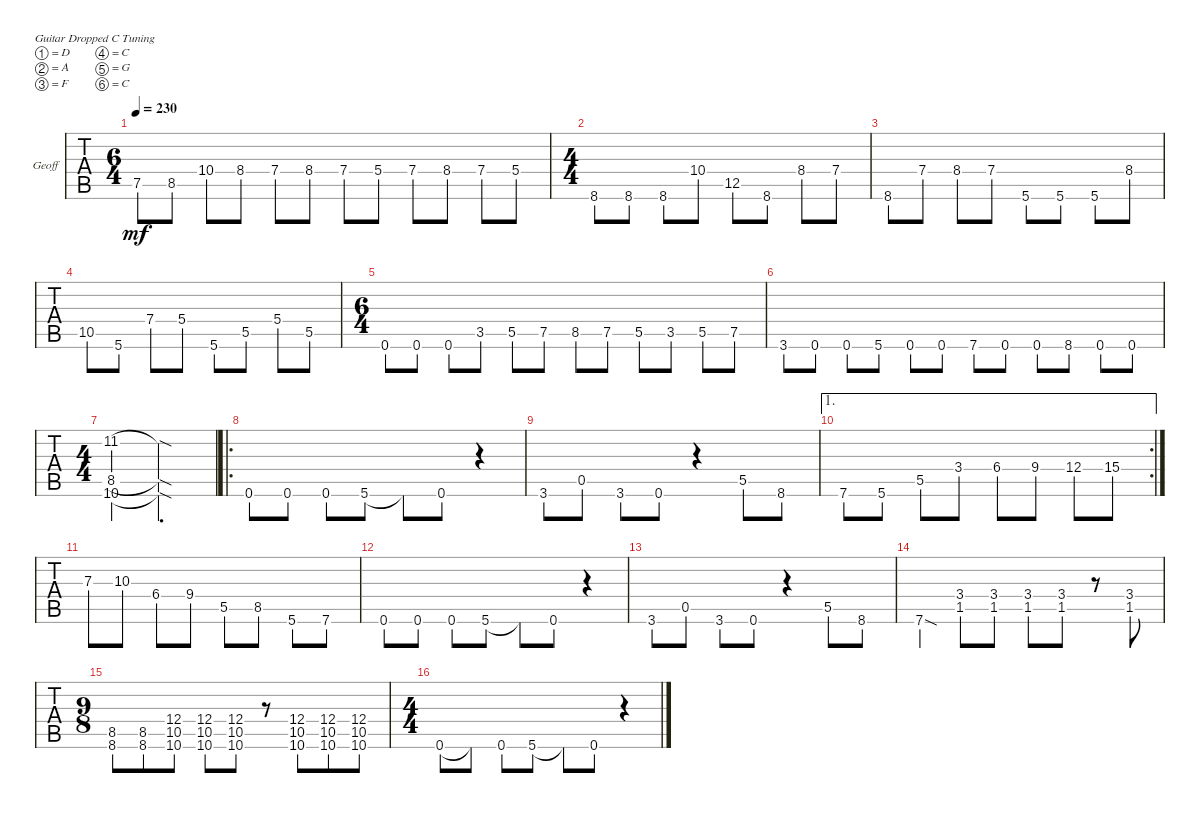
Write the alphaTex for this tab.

\bracketExtendMode groupsimilarinstruments
\firstSystemTrackNameOrientation horizontal
\otherSystemsTrackNameOrientation horizontal
\track ("GeoFuck" "Geoff") {instrument acousticgrandpiano}
\staff {tabs}
\tuning (D4 A3 F3 C3 G2 C2)
\displaytranspose 12
\ts (6 4)
\tempo 230
\clef g2
\ks c
7.5.8{dy mf} 8.5.8 10.4.8 8.4.8 7.4.8 8.4.8 7.4.8 5.4.8 7.4.8 8.4.8 7.4.8 5.4.8 |
\ts (4 4)
8.6.8 8.6.8 8.6.8 10.4.8 12.5.8 8.6.8 8.4.8 7.4.8 |
8.6.8 7.4.8 8.4.8 7.4.8 5.6.8 5.6.8 5.6.8 8.4.8 |
10.5.8 5.6.8 7.4.8 5.4.8 5.6.8 5.5.8 5.4.8 5.5.8 |
\ts (6 4)
0.6.8 0.6.8 0.6.8 3.5.8 5.5.8 7.5.8 8.5.8 7.5.8 5.5.8 3.5.8 5.5.8 7.5.8 |
3.6.8 0.6.8 0.6.8 5.6.8 0.6.8 0.6.8 7.6.8 0.6.8 0.6.8 8.6.8 0.6.8 0.6.8 |
\ts (4 4)
(10.6 8.5 11.2).4 (10.6{sod t} 8.5{sod t} 11.2{sod t}).2{d} |
\ro
0.6.8 0.6.8 0.6.8 5.6.8 5.6{t}.8 0.6.8 r.4 |
3.6.8 0.5.8 3.6.8 0.6.8 r.4 5.5.8 8.6.8 |
\ae 1
\rc 2
7.6.8 5.6.8 5.5.8 3.4.8 6.4.8 9.4.8 12.4.8 15.4.8 |
7.3.8 10.3.8 6.4.8 9.4.8 5.5.8 8.5.8 5.6.8 7.6.8 |
0.6.8 0.6.8 0.6.8 5.6.8 5.6{t}.8 0.6.8 r.4 |
3.6.8 0.5.8 3.6.8 0.6.8 r.4 5.5.8 8.6.8 |
7.6{sod}.4 (1.5 3.4).8 (1.5 3.4).8 (1.5 3.4).8 (1.5 3.4).8 r.8 (1.5 3.4).8 |
\ts (9 8)
(8.6 8.5).8 (8.6 8.5).8 (10.6 10.5 12.4).8 (10.6 10.5 12.4).8 (10.6 10.5 12.4).8 r.8 (10.6 10.5 12.4).8 (10.6 10.5 12.4).8 (10.6 10.5 12.4).8 |
\ts (4 4)
0.6.8 0.6{t}.8 0.6.8 5.6.8 5.6{t}.8 0.6.8 r.4
